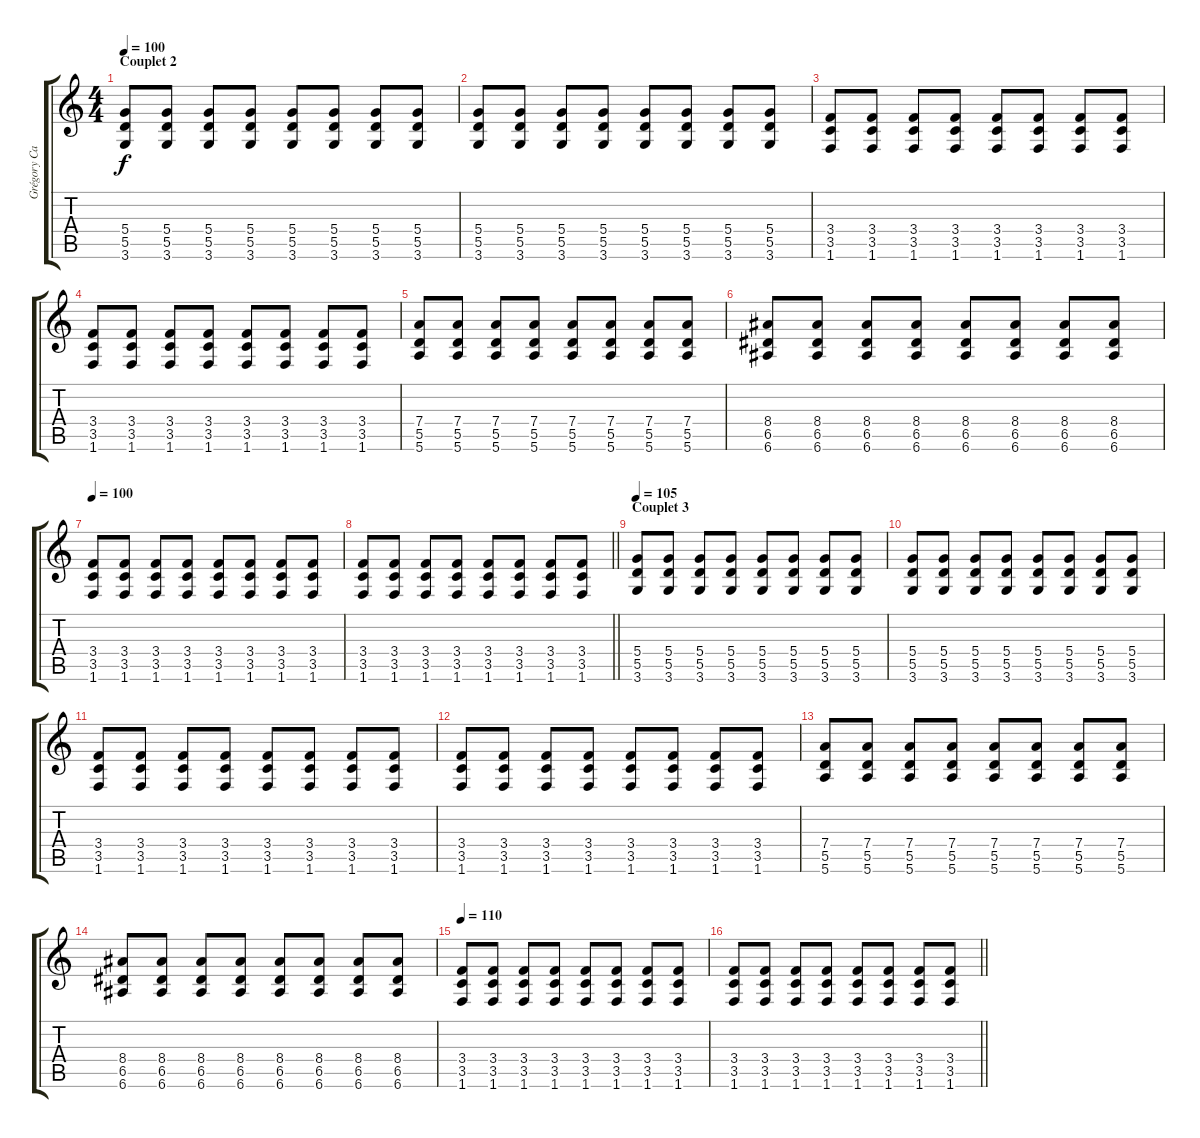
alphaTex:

\track ("Grégory Cathérina" "Grégory Ca") {instrument distortionguitar}
\staff {score tabs}
\tuning (E4 B3 G3 D3 A2 E2) {hide}
\ts (4 4)
\section ("" "Couplet 2")
\tempo 100
\clef g2
\ks c
(5.4 5.5 3.6).8{dy f} (5.4 5.5 3.6).8 (5.4 5.5 3.6).8 (5.4 5.5 3.6).8 (5.4 5.5 3.6).8 (5.4 5.5 3.6).8 (5.4 5.5 3.6).8 (5.4 5.5 3.6).8 |
(5.4 5.5 3.6).8 (5.4 5.5 3.6).8 (5.4 5.5 3.6).8 (5.4 5.5 3.6).8 (5.4 5.5 3.6).8 (5.4 5.5 3.6).8 (5.4 5.5 3.6).8 (5.4 5.5 3.6).8 |
(3.4 3.5 1.6).8 (3.4 3.5 1.6).8 (3.4 3.5 1.6).8 (3.4 3.5 1.6).8 (3.4 3.5 1.6).8 (3.4 3.5 1.6).8 (3.4 3.5 1.6).8 (3.4 3.5 1.6).8 |
(3.4 3.5 1.6).8 (3.4 3.5 1.6).8 (3.4 3.5 1.6).8 (3.4 3.5 1.6).8 (3.4 3.5 1.6).8 (3.4 3.5 1.6).8 (3.4 3.5 1.6).8 (3.4 3.5 1.6).8 |
(7.4 5.5 5.6).8 (7.4 5.5 5.6).8 (7.4 5.5 5.6).8 (7.4 5.5 5.6).8 (7.4 5.5 5.6).8 (7.4 5.5 5.6).8 (7.4 5.5 5.6).8 (7.4 5.5 5.6).8 |
(8.4 6.5 6.6).8 (8.4 6.5 6.6).8 (8.4 6.5 6.6).8 (8.4 6.5 6.6).8 (8.4 6.5 6.6).8 (8.4 6.5 6.6).8 (8.4 6.5 6.6).8 (8.4 6.5 6.6).8 |
\tempo 100
(3.4 3.5 1.6).8 (3.4 3.5 1.6).8 (3.4 3.5 1.6).8 (3.4 3.5 1.6).8 (3.4 3.5 1.6).8 (3.4 3.5 1.6).8 (3.4 3.5 1.6).8 (3.4 3.5 1.6).8 |
\barLineRight lightlight
(3.4 3.5 1.6).8 (3.4 3.5 1.6).8 (3.4 3.5 1.6).8 (3.4 3.5 1.6).8 (3.4 3.5 1.6).8 (3.4 3.5 1.6).8 (3.4 3.5 1.6).8 (3.4 3.5 1.6).8 |
\section ("" "Couplet 3")
\tempo 105
(5.4 5.5 3.6).8 (5.4 5.5 3.6).8 (5.4 5.5 3.6).8 (5.4 5.5 3.6).8 (5.4 5.5 3.6).8 (5.4 5.5 3.6).8 (5.4 5.5 3.6).8 (5.4 5.5 3.6).8 |
(5.4 5.5 3.6).8 (5.4 5.5 3.6).8 (5.4 5.5 3.6).8 (5.4 5.5 3.6).8 (5.4 5.5 3.6).8 (5.4 5.5 3.6).8 (5.4 5.5 3.6).8 (5.4 5.5 3.6).8 |
(3.4 3.5 1.6).8 (3.4 3.5 1.6).8 (3.4 3.5 1.6).8 (3.4 3.5 1.6).8 (3.4 3.5 1.6).8 (3.4 3.5 1.6).8 (3.4 3.5 1.6).8 (3.4 3.5 1.6).8 |
(3.4 3.5 1.6).8 (3.4 3.5 1.6).8 (3.4 3.5 1.6).8 (3.4 3.5 1.6).8 (3.4 3.5 1.6).8 (3.4 3.5 1.6).8 (3.4 3.5 1.6).8 (3.4 3.5 1.6).8 |
(7.4 5.5 5.6).8 (7.4 5.5 5.6).8 (7.4 5.5 5.6).8 (7.4 5.5 5.6).8 (7.4 5.5 5.6).8 (7.4 5.5 5.6).8 (7.4 5.5 5.6).8 (7.4 5.5 5.6).8 |
(8.4 6.5 6.6).8 (8.4 6.5 6.6).8 (8.4 6.5 6.6).8 (8.4 6.5 6.6).8 (8.4 6.5 6.6).8 (8.4 6.5 6.6).8 (8.4 6.5 6.6).8 (8.4 6.5 6.6).8 |
\tempo 110
(3.4 3.5 1.6).8 (3.4 3.5 1.6).8 (3.4 3.5 1.6).8 (3.4 3.5 1.6).8 (3.4 3.5 1.6).8 (3.4 3.5 1.6).8 (3.4 3.5 1.6).8 (3.4 3.5 1.6).8 |
\barLineRight lightlight
(3.4 3.5 1.6).8 (3.4 3.5 1.6).8 (3.4 3.5 1.6).8 (3.4 3.5 1.6).8 (3.4 3.5 1.6).8 (3.4 3.5 1.6).8 (3.4 3.5 1.6).8 (3.4 3.5 1.6).8
